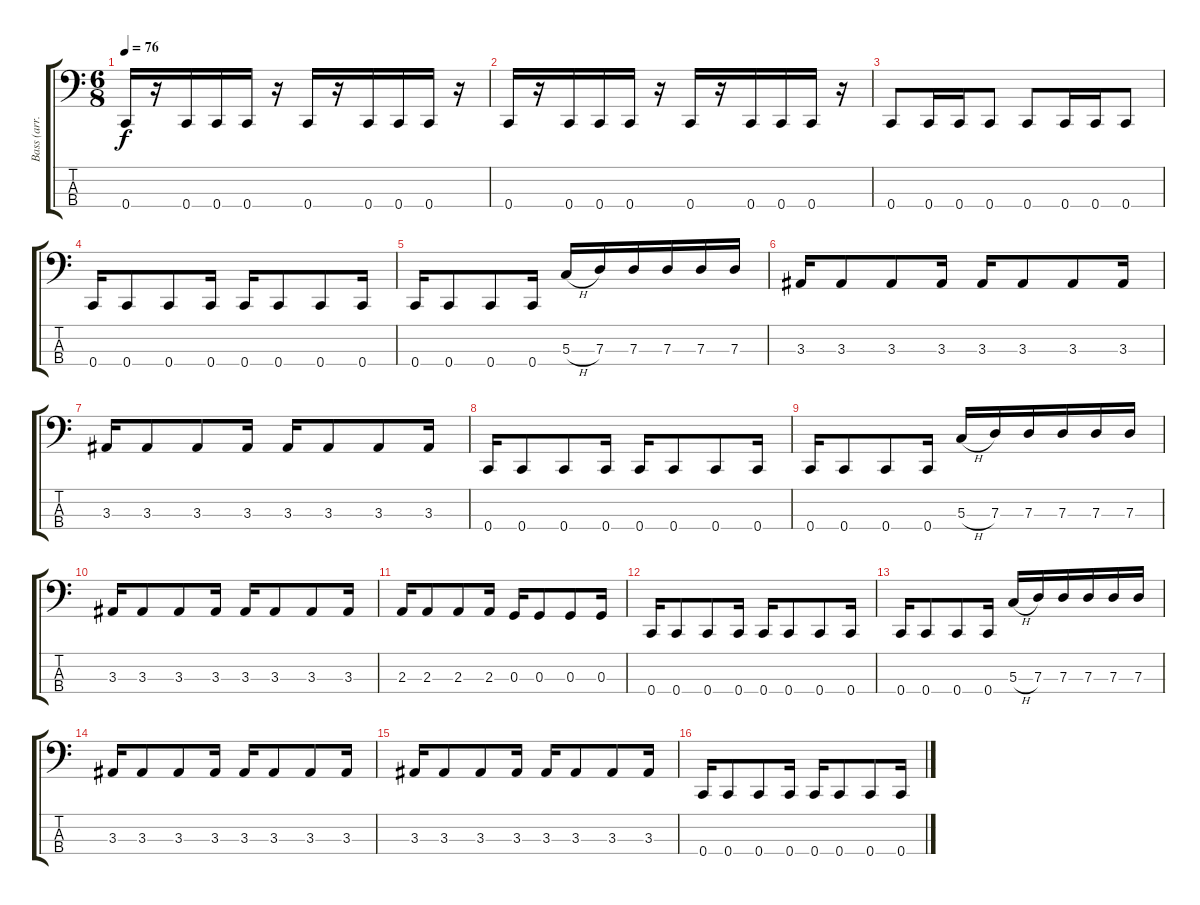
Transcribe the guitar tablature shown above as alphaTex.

\track ("Bass (arr. 4 string)" "Bass (arr.") {instrument electricbassfinger}
\staff {score tabs}
\tuning (F2 C2 G1 C1) {hide}
\ts (6 8)
\tempo 76
\clef f4
\ks c
0.4.16{dy f} r.16 0.4.16 0.4.16 0.4.16 r.16 0.4.16 r.16 0.4.16 0.4.16 0.4.16 r.16 |
0.4.16 r.16 0.4.16 0.4.16 0.4.16 r.16 0.4.16 r.16 0.4.16 0.4.16 0.4.16 r.16 |
0.4.8 0.4.16 0.4.16 0.4.8 0.4.8 0.4.16 0.4.16 0.4.8 |
0.4.16 0.4.8 0.4.8 0.4.16 0.4.16 0.4.8 0.4.8 0.4.16 |
0.4.16 0.4.8 0.4.8 0.4.16 5.3{h}.16 7.3.16 7.3.16 7.3.16 7.3.16 7.3.16 |
3.3.16 3.3.8 3.3.8 3.3.16 3.3.16 3.3.8 3.3.8 3.3.16 |
3.3.16 3.3.8 3.3.8 3.3.16 3.3.16 3.3.8 3.3.8 3.3.16 |
0.4.16 0.4.8 0.4.8 0.4.16 0.4.16 0.4.8 0.4.8 0.4.16 |
0.4.16 0.4.8 0.4.8 0.4.16 5.3{h}.16 7.3.16 7.3.16 7.3.16 7.3.16 7.3.16 |
3.3.16 3.3.8 3.3.8 3.3.16 3.3.16 3.3.8 3.3.8 3.3.16 |
2.3.16 2.3.8 2.3.8 2.3.16 0.3.16 0.3.8 0.3.8 0.3.16 |
0.4.16 0.4.8 0.4.8 0.4.16 0.4.16 0.4.8 0.4.8 0.4.16 |
0.4.16 0.4.8 0.4.8 0.4.16 5.3{h}.16 7.3.16 7.3.16 7.3.16 7.3.16 7.3.16 |
3.3.16 3.3.8 3.3.8 3.3.16 3.3.16 3.3.8 3.3.8 3.3.16 |
3.3.16 3.3.8 3.3.8 3.3.16 3.3.16 3.3.8 3.3.8 3.3.16 |
0.4.16 0.4.8 0.4.8 0.4.16 0.4.16 0.4.8 0.4.8 0.4.16
